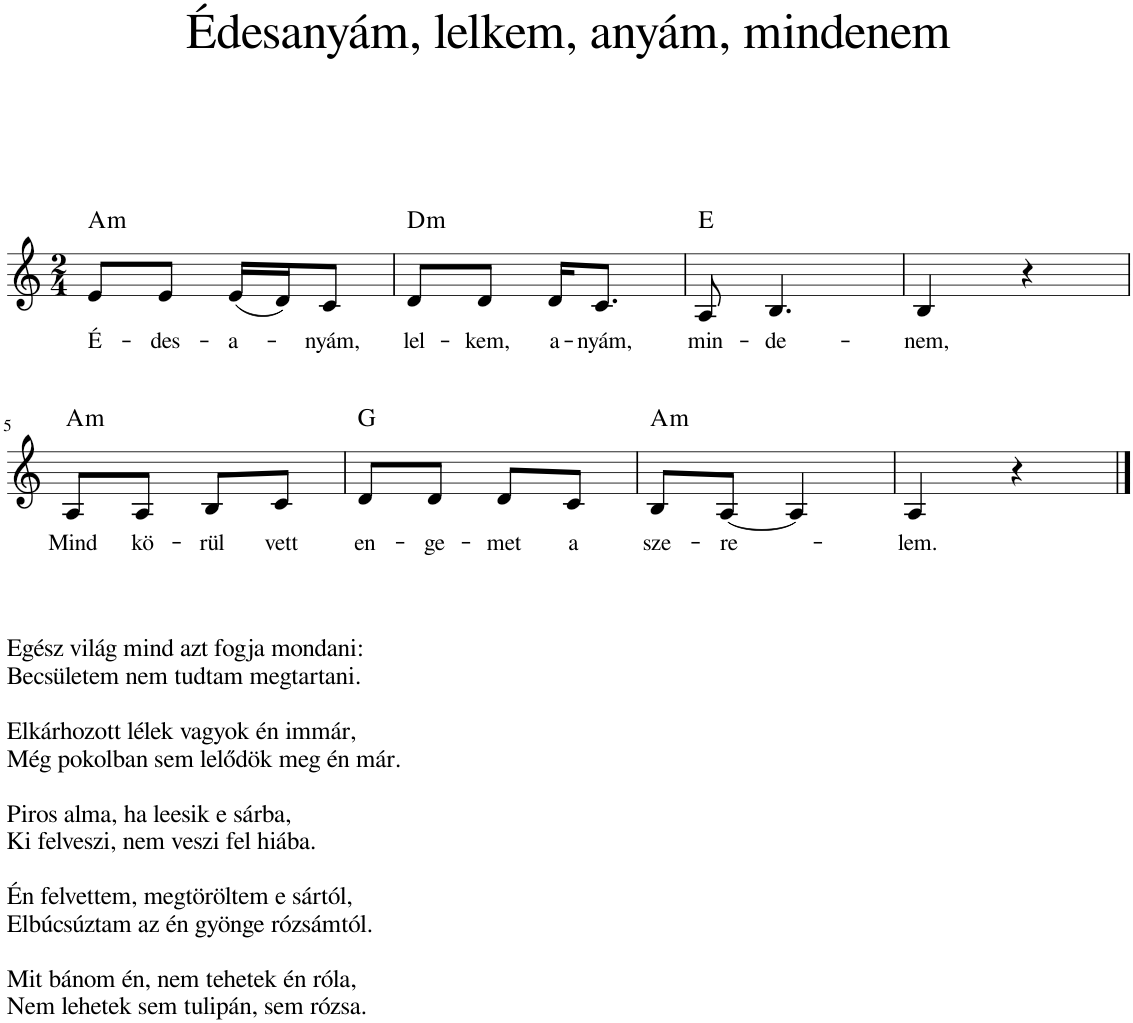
**kern	**text	**harte
*part1	*part1	*part1
*staff1	*staff1	*
*I"Piano	*	*
*I'Pno.	*	*
*clefG2	*	*
*k[]	*	*
*M2/4	*	*
=1	=1	=1
!	!LO:LY:b	!LO:H:kt=m
8e/L	É-	A:min
!	!LO:LY:b	!
8e/J	-des-	.
!	!LO:LY:b	!
(16e/LL	-a-	.
16d/J)	.	.
!	!LO:LY:b	!
8c/J	-nyám,	.
=2	=2	=2
!	!LO:LY:b	!LO:H:kt=m
8d/L	lel-	D:min
!	!LO:LY:b	!
8d/J	-kem,	.
!	!LO:LY:b	!
16d/KL	a-	.
!	!LO:LY:b	!
8.c/J	-nyám,	.
=3	=3	=3
!	!LO:LY:b	!
8A/	min-	E:maj
!	!LO:LY:b	!
4.B/	-de-	.
=4	=4	=4
!	!LO:LY:b	!
4B/	-nem,	.
4r	.	.
!!LO:LB:g=z
=5	=5	=5
!	!LO:LY:b	!LO:H:kt=m
8A/L	Mind	A:min
!	!LO:LY:b	!
8A/J	kö-	.
!	!LO:LY:b	!
8B/L	-rül	.
!	!LO:LY:b	!
8c/J	vett	.
=6	=6	=6
!	!LO:LY:b	!
8d/L	en-	G:maj
!	!LO:LY:b	!
8d/J	-ge-	.
!	!LO:LY:b	!
8d/L	-met	.
!	!LO:LY:b	!
8c/J	a	.
=7	=7	=7
!	!LO:LY:b	!LO:H:kt=m
8B/L	sze-	A:min
!	!LO:LY:b	!
[8A/J	-re-	.
4A/]	.	.
=8	=8	=8
!	!LO:LY:b	!
4A/	-lem.	.
4r	.	.
==	==	==
*-	*-	*-
